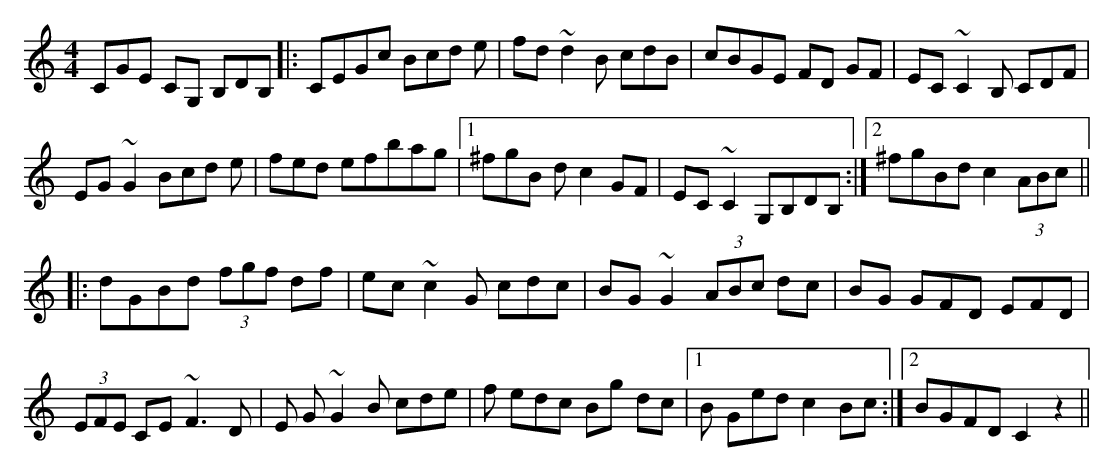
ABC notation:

X:1
M:4/4
K:C
CGE CG, B,DB,|:CEGc Bcd e|fd ~d2 B cdB|cBGE FD GF|EC ~C2 B, CDF|
EG ~G2 Bcd e|fed efbag|1 ^fgB dc2 GF|EC ~C2 G,B,DB,:|2 ^fgBd c2 (3ABc||
|:dGBd (3fgf df|ec ~c2G cdc|BG ~G2 (3ABc dc|BG GFD EFD|
(3EFE CE ~F3D|E G~G2 B cde|f edc Bg dc|1 B Ged c2 Bc:|2 BGFD C2 z2||
